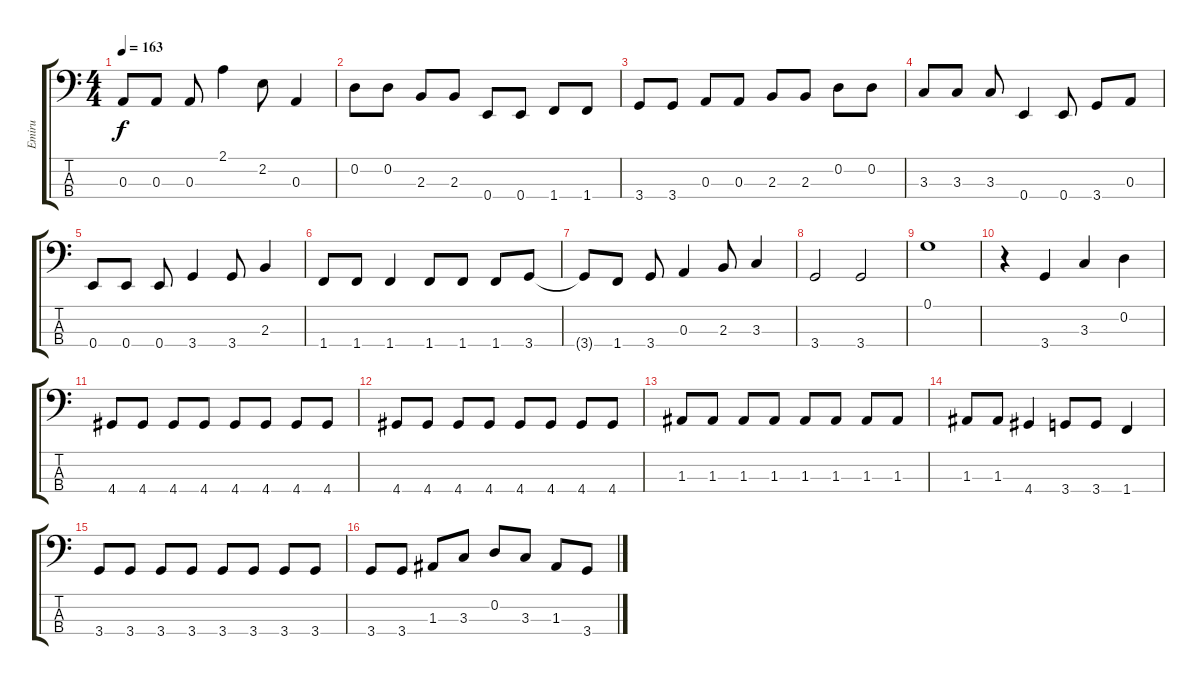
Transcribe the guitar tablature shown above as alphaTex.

\track ("Emiru" "Emiru") {instrument electricbasspick}
\staff {score tabs}
\tuning (G2 D2 A1 E1) {hide}
\ts (4 4)
\tempo 163
\clef f4
\ks c
0.3.8{dy f} 0.3.8 0.3.8 2.1.4 2.2.8 0.3.4 |
0.2.8 0.2.8 2.3.8 2.3.8 0.4.8 0.4.8 1.4.8 1.4.8 |
3.4.8 3.4.8 0.3.8 0.3.8 2.3.8 2.3.8 0.2.8 0.2.8 |
3.3.8 3.3.8 3.3.8 0.4.4 0.4.8 3.4.8 0.3.8 |
0.4.8 0.4.8 0.4.8 3.4.4 3.4.8 2.3.4 |
1.4.8 1.4.8 1.4.4 1.4.8 1.4.8 1.4.8 3.4.8 |
3.4{t}.8 1.4.8 3.4.8 0.3.4 2.3.8 3.3.4 |
3.4.2 3.4.2 |
0.1.1 |
r.4 3.4.4 3.3.4 0.2.4 |
4.4.8 4.4.8 4.4.8 4.4.8 4.4.8 4.4.8 4.4.8 4.4.8 |
4.4.8 4.4.8 4.4.8 4.4.8 4.4.8 4.4.8 4.4.8 4.4.8 |
1.3.8 1.3.8 1.3.8 1.3.8 1.3.8 1.3.8 1.3.8 1.3.8 |
1.3.8 1.3.8 4.4.4 3.4.8 3.4.8 1.4.4 |
3.4.8 3.4.8 3.4.8 3.4.8 3.4.8 3.4.8 3.4.8 3.4.8 |
3.4.8 3.4.8 1.3.8 3.3.8 0.2.8 3.3.8 1.3.8 3.4.8
